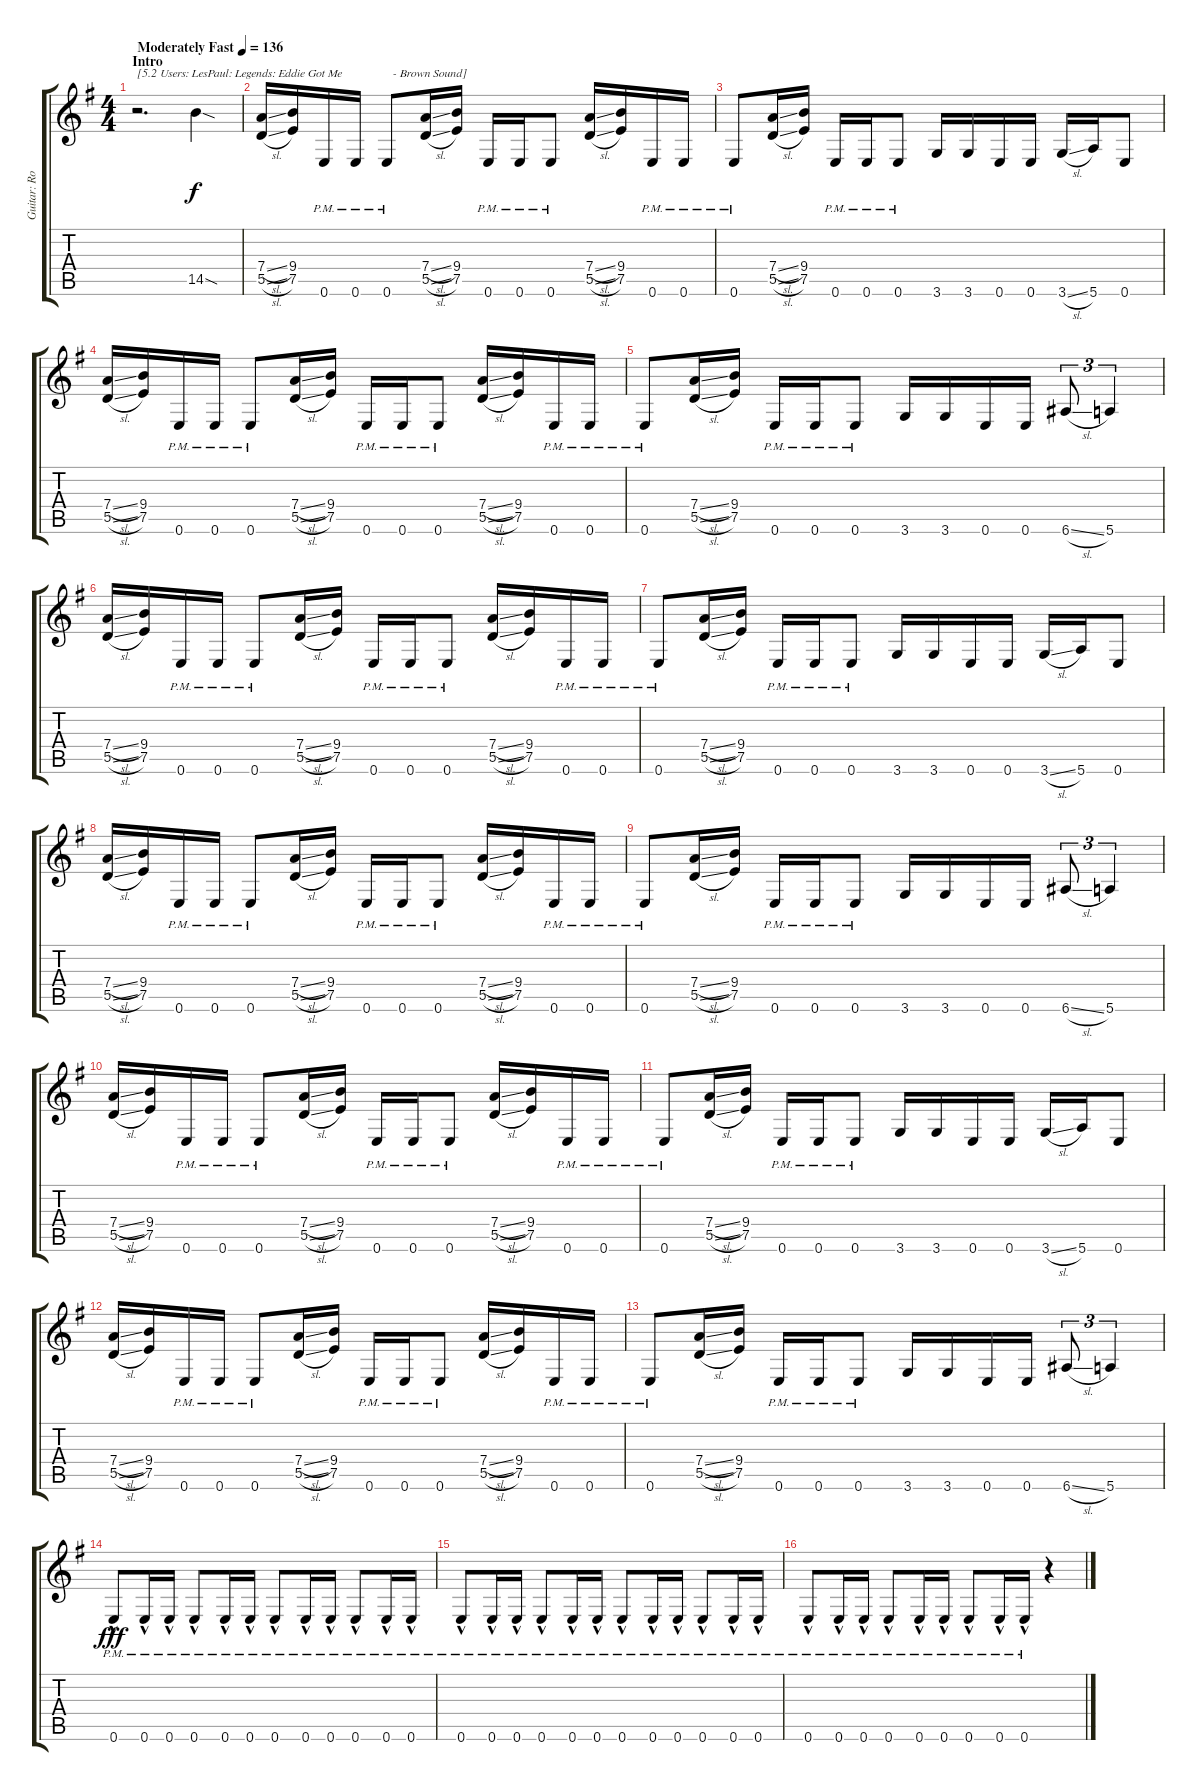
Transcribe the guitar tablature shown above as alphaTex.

\track ("Guitar: Rob" "Guitar: Ro") {instrument overdrivenguitar}
\staff {score tabs}
\tuning (E4 B3 G3 D3 A2 E2) {hide}
\ts (4 4)
\section ("" "Intro")
\tempo (136 "Moderately Fast")
\clef g2
\ks g
r.2{d txt "[5.2 Users: LesPaul: Legends: Eddie Got Me" dy f instrument overdrivenguitar} 14.5{sod}.4 |
(7.4{sl} 5.5{sl}).16 (9.4 7.5).16 0.6{pm}.16 0.6{pm}.16 0.6{pm}.8{txt "  - Brown Sound]"} (7.4{sl} 5.5{sl}).16 (9.4 7.5).16 0.6{pm}.16 0.6{pm}.16 0.6{pm}.8 (7.4{sl} 5.5{sl}).16 (9.4 7.5).16 0.6{pm}.16 0.6{pm}.16 |
0.6{pm}.8 (7.4{sl} 5.5{sl}).16 (9.4 7.5).16 0.6{pm}.16 0.6{pm}.16 0.6{pm}.8 3.6.16 3.6.16 0.6.16 0.6.16 3.6{sl}.16 5.6.16 0.6.8 |
(7.4{sl} 5.5{sl}).16 (9.4 7.5).16 0.6{pm}.16 0.6{pm}.16 0.6{pm}.8 (7.4{sl} 5.5{sl}).16 (9.4 7.5).16 0.6{pm}.16 0.6{pm}.16 0.6{pm}.8 (7.4{sl} 5.5{sl}).16 (9.4 7.5).16 0.6{pm}.16 0.6{pm}.16 |
0.6{pm}.8 (7.4{sl} 5.5{sl}).16 (9.4 7.5).16 0.6{pm}.16 0.6{pm}.16 0.6{pm}.8 3.6.16 3.6.16 0.6.16 0.6.16 6.6{sl}.8{tu (3 2)} 5.6.4{tu (3 2)} |
(7.4{sl} 5.5{sl}).16 (9.4 7.5).16 0.6{pm}.16 0.6{pm}.16 0.6{pm}.8 (7.4{sl} 5.5{sl}).16 (9.4 7.5).16 0.6{pm}.16 0.6{pm}.16 0.6{pm}.8 (7.4{sl} 5.5{sl}).16 (9.4 7.5).16 0.6{pm}.16 0.6{pm}.16 |
0.6{pm}.8 (7.4{sl} 5.5{sl}).16 (9.4 7.5).16 0.6{pm}.16 0.6{pm}.16 0.6{pm}.8 3.6.16 3.6.16 0.6.16 0.6.16 3.6{sl}.16 5.6.16 0.6.8 |
(7.4{sl} 5.5{sl}).16 (9.4 7.5).16 0.6{pm}.16 0.6{pm}.16 0.6{pm}.8 (7.4{sl} 5.5{sl}).16 (9.4 7.5).16 0.6{pm}.16 0.6{pm}.16 0.6{pm}.8 (7.4{sl} 5.5{sl}).16 (9.4 7.5).16 0.6{pm}.16 0.6{pm}.16 |
0.6{pm}.8 (7.4{sl} 5.5{sl}).16 (9.4 7.5).16 0.6{pm}.16 0.6{pm}.16 0.6{pm}.8 3.6.16 3.6.16 0.6.16 0.6.16 6.6{sl}.8{tu (3 2)} 5.6.4{tu (3 2)} |
(7.4{sl} 5.5{sl}).16 (9.4 7.5).16 0.6{pm}.16 0.6{pm}.16 0.6{pm}.8 (7.4{sl} 5.5{sl}).16 (9.4 7.5).16 0.6{pm}.16 0.6{pm}.16 0.6{pm}.8 (7.4{sl} 5.5{sl}).16 (9.4 7.5).16 0.6{pm}.16 0.6{pm}.16 |
0.6{pm}.8 (7.4{sl} 5.5{sl}).16 (9.4 7.5).16 0.6{pm}.16 0.6{pm}.16 0.6{pm}.8 3.6.16 3.6.16 0.6.16 0.6.16 3.6{sl}.16 5.6.16 0.6.8 |
(7.4{sl} 5.5{sl}).16 (9.4 7.5).16 0.6{pm}.16 0.6{pm}.16 0.6{pm}.8 (7.4{sl} 5.5{sl}).16 (9.4 7.5).16 0.6{pm}.16 0.6{pm}.16 0.6{pm}.8 (7.4{sl} 5.5{sl}).16 (9.4 7.5).16 0.6{pm}.16 0.6{pm}.16 |
0.6{pm}.8 (7.4{sl} 5.5{sl}).16 (9.4 7.5).16 0.6{pm}.16 0.6{pm}.16 0.6{pm}.8 3.6.16 3.6.16 0.6.16 0.6.16 6.6{sl}.8{tu (3 2)} 5.6.4{tu (3 2)} |
0.6{hac pm}.8{dy fff} 0.6{hac pm}.16 0.6{hac pm}.16 0.6{hac pm}.8 0.6{hac pm}.16 0.6{hac pm}.16 0.6{hac pm}.8 0.6{hac pm}.16 0.6{hac pm}.16 0.6{hac pm}.8 0.6{hac pm}.16 0.6{hac pm}.16 |
0.6{hac pm}.8 0.6{hac pm}.16 0.6{hac pm}.16 0.6{hac pm}.8 0.6{hac pm}.16 0.6{hac pm}.16 0.6{hac pm}.8 0.6{hac pm}.16 0.6{hac pm}.16 0.6{hac pm}.8 0.6{hac pm}.16 0.6{hac pm}.16 |
0.6{hac pm}.8 0.6{hac pm}.16 0.6{hac pm}.16 0.6{hac pm}.8 0.6{hac pm}.16 0.6{hac pm}.16 0.6{hac pm}.8 0.6{hac pm}.16 0.6{hac pm}.16 r.4
